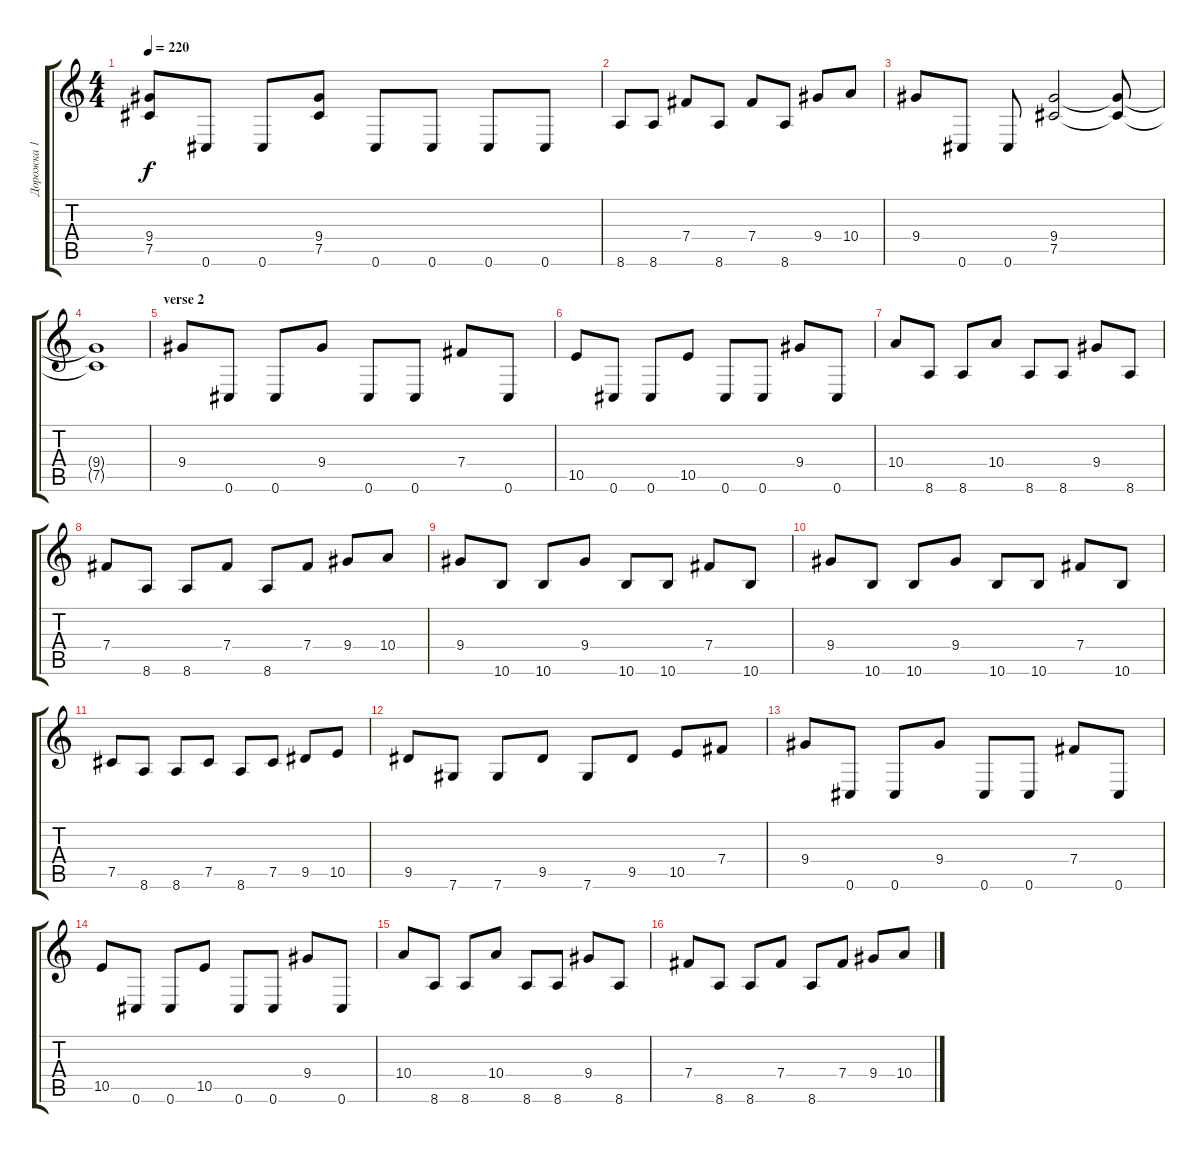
\track ("Дорожка 1" "Дорожка 1") {instrument distortionguitar}
\staff {score tabs}
\tuning (Db4 Ab3 E3 B2 Gb2 Db2) {hide}
\ts (4 4)
\tempo 220
\clef g2
\ks c
(9.4 7.5).8{dy f} 0.6.8 0.6.8 (9.4 7.5).8 0.6.8 0.6.8 0.6.8 0.6.8 |
8.6.8 8.6.8 7.4.8 8.6.8 7.4.8 8.6.8 9.4.8 10.4.8 |
9.4.8 0.6.8 0.6.8 (9.4 7.5).2 (9.4{t} 7.5{t}).8 |
(9.4{t} 7.5{t}).1 |
\section ("" "verse 2")
9.4.8 0.6.8 0.6.8 9.4.8 0.6.8 0.6.8 7.4.8 0.6.8 |
10.5.8 0.6.8 0.6.8 10.5.8 0.6.8 0.6.8 9.4.8 0.6.8 |
10.4.8 8.6.8 8.6.8 10.4.8 8.6.8 8.6.8 9.4.8 8.6.8 |
7.4.8 8.6.8 8.6.8 7.4.8 8.6.8 7.4.8 9.4.8 10.4.8 |
9.4.8 10.6.8 10.6.8 9.4.8 10.6.8 10.6.8 7.4.8 10.6.8 |
9.4.8 10.6.8 10.6.8 9.4.8 10.6.8 10.6.8 7.4.8 10.6.8 |
7.5.8 8.6.8 8.6.8 7.5.8 8.6.8 7.5.8 9.5.8 10.5.8 |
9.5.8 7.6.8 7.6.8 9.5.8 7.6.8 9.5.8 10.5.8 7.4.8 |
9.4.8 0.6.8 0.6.8 9.4.8 0.6.8 0.6.8 7.4.8 0.6.8 |
10.5.8 0.6.8 0.6.8 10.5.8 0.6.8 0.6.8 9.4.8 0.6.8 |
10.4.8 8.6.8 8.6.8 10.4.8 8.6.8 8.6.8 9.4.8 8.6.8 |
7.4.8 8.6.8 8.6.8 7.4.8 8.6.8 7.4.8 9.4.8 10.4.8
